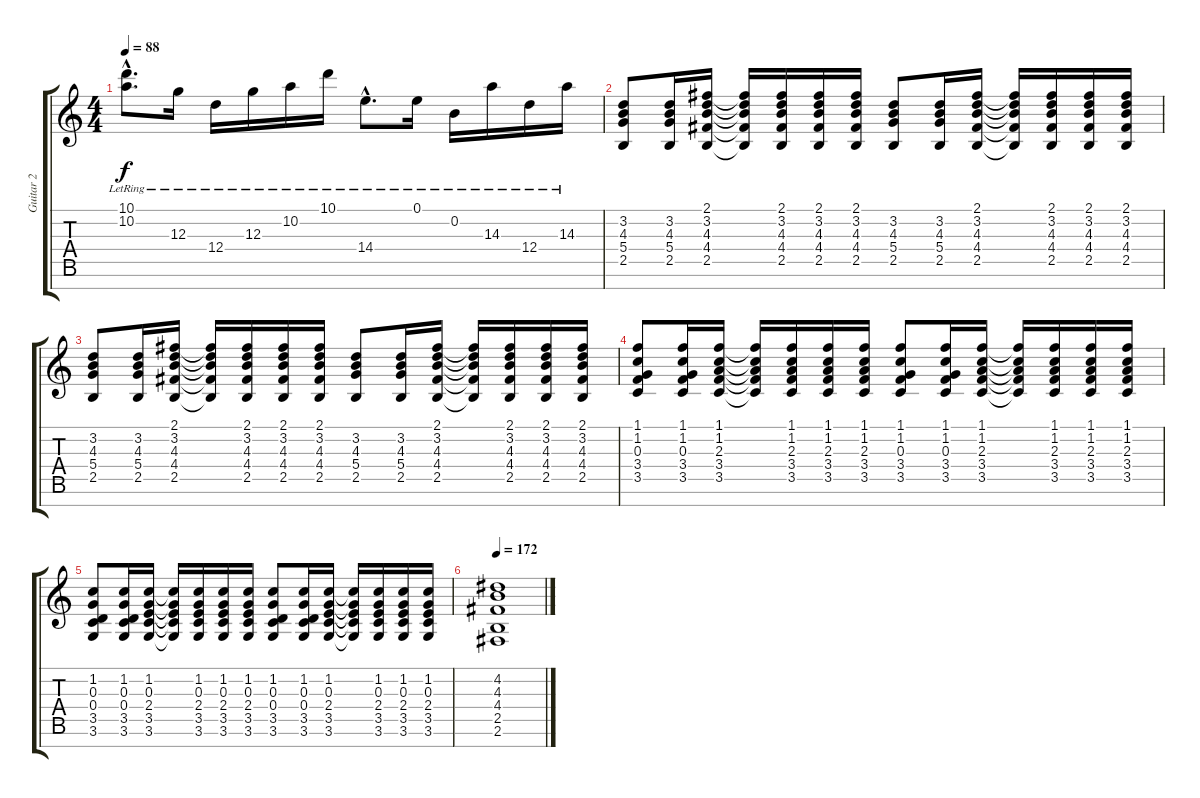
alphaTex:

\track ("Guitar 2" "Guitar 2") {instrument distortionguitar}
\staff {score tabs}
\tuning (E4 B3 G3 D3 A2 E2 B1) {hide}
\ts (4 4)
\tempo 88
\clef g2
\ks c
(10.1{hac lr} 10.2{hac lr}).8{d dy f} 12.3{lr}.16 12.4{lr}.16 12.3{lr}.16 10.2{lr}.16 10.1{lr}.16 14.4{hac lr}.8{d} 0.1{lr}.16 0.2{lr}.16 14.3{lr}.16 12.4{lr}.16 14.3{lr}.16 |
(3.2 4.3 5.4 2.5).8 (3.2 4.3 5.4 2.5).16 (2.1 3.2 4.3 4.4 2.5).16 (2.1{t} 3.2{t} 4.3{t} 4.4{t} 2.5{t}).16 (2.1 3.2 4.3 4.4 2.5).16 (2.1 3.2 4.3 4.4 2.5).16 (2.1 3.2 4.3 4.4 2.5).16 (3.2 4.3 5.4 2.5).8 (3.2 4.3 5.4 2.5).16 (2.1 3.2 4.3 4.4 2.5).16 (2.1{t} 3.2{t} 4.3{t} 4.4{t} 2.5{t}).16 (2.1 3.2 4.3 4.4 2.5).16 (2.1 3.2 4.3 4.4 2.5).16 (2.1 3.2 4.3 4.4 2.5).16 |
(3.2 4.3 5.4 2.5).8 (3.2 4.3 5.4 2.5).16 (2.1 3.2 4.3 4.4 2.5).16 (2.1{t} 3.2{t} 4.3{t} 4.4{t} 2.5{t}).16 (2.1 3.2 4.3 4.4 2.5).16 (2.1 3.2 4.3 4.4 2.5).16 (2.1 3.2 4.3 4.4 2.5).16 (3.2 4.3 5.4 2.5).8 (3.2 4.3 5.4 2.5).16 (2.1 3.2 4.3 4.4 2.5).16 (2.1{t} 3.2{t} 4.3{t} 4.4{t} 2.5{t}).16 (2.1 3.2 4.3 4.4 2.5).16 (2.1 3.2 4.3 4.4 2.5).16 (2.1 3.2 4.3 4.4 2.5).16 |
(1.1 1.2 0.3 3.4 3.5).8 (1.1 1.2 0.3 3.4 3.5).16 (1.1 1.2 2.3 3.4 3.5).16 (1.1{t} 1.2{t} 2.3{t} 3.4{t} 3.5{t}).16 (1.1 1.2 2.3 3.4 3.5).16 (1.1 1.2 2.3 3.4 3.5).16 (1.1 1.2 2.3 3.4 3.5).16 (1.1 1.2 0.3 3.4 3.5).8 (1.1 1.2 0.3 3.4 3.5).16 (1.1 1.2 2.3 3.4 3.5).16 (1.1{t} 1.2{t} 2.3{t} 3.4{t} 3.5{t}).16 (1.1 1.2 2.3 3.4 3.5).16 (1.1 1.2 2.3 3.4 3.5).16 (1.1 1.2 2.3 3.4 3.5).16 |
(1.2 0.3 0.4 3.5 3.6).8 (1.2 0.3 0.4 3.5 3.6).16 (1.2 0.3 2.4 3.5 3.6).16 (1.2{t} 0.3{t} 2.4{t} 3.5{t} 3.6{t}).16 (1.2 0.3 2.4 3.5 3.6).16 (1.2 0.3 2.4 3.5 3.6).16 (1.2 0.3 2.4 3.5 3.6).16 (1.2 0.3 0.4 3.5 3.6).8 (1.2 0.3 0.4 3.5 3.6).16 (1.2 0.3 2.4 3.5 3.6).16 (1.2{t} 0.3{t} 2.4{t} 3.5{t} 3.6{t}).16 (1.2 0.3 2.4 3.5 3.6).16 (1.2 0.3 2.4 3.5 3.6).16 (1.2 0.3 2.4 3.5 3.6).16 |
\tempo 172
(4.2 4.3 4.4 2.5 2.6).1
